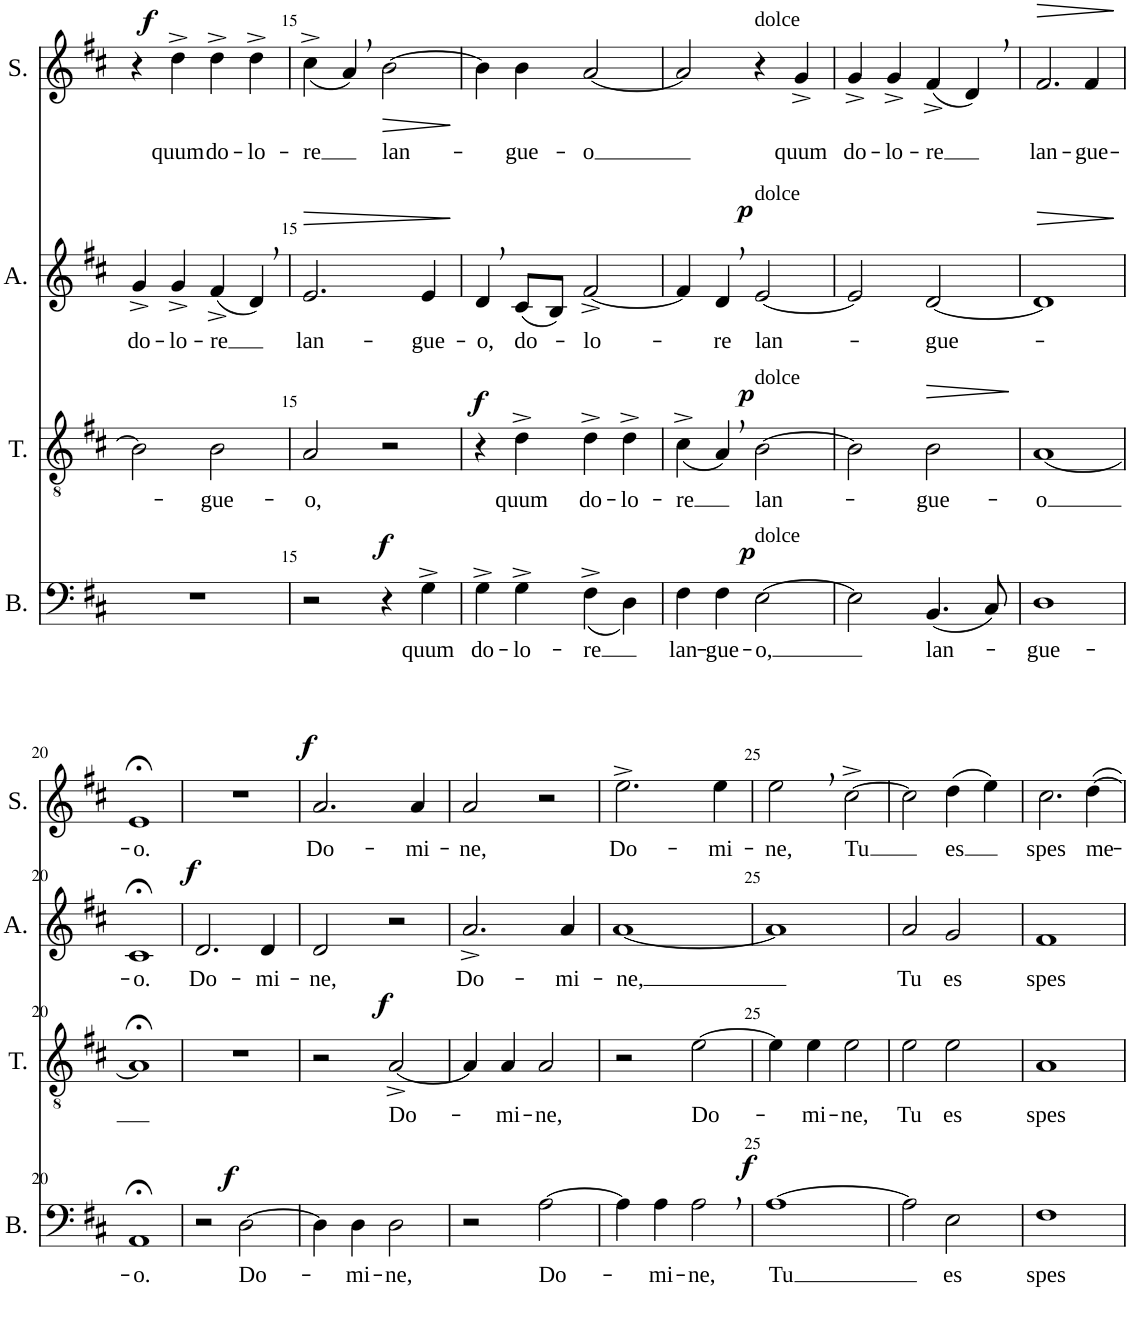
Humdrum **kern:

**kern	**text	**dynam	**kern	**text	**dynam	**kern	**text	**dynam	**kern	**text	**dynam
*part4	*part4	*part4	*part3	*part3	*part3	*part2	*part2	*part2	*part1	*part1	*part1
*staff4	*staff4	*staff4	*staff3	*staff3	*staff3	*staff2	*staff2	*staff2	*staff1	*staff1	*staff1
*I"Bass	*	*	*I"Tenor	*	*	*I"Alto	*	*	*I"Soprano	*	*
*I'B.	*	*	*I'T.	*	*	*I'A.	*	*	*I'S.	*	*
!!LO:PB:g=z
*clefF4	*	*	*clefGv2	*	*	*clefG2	*	*	*clefG2	*	*
*k[f#c#]	*	*	*k[f#c#]	*	*	*k[f#c#]	*	*	*k[f#c#]	*	*
*M4/4	*	*	*M4/4	*	*	*M4/4	*	*	*M4/4	*	*
*met(c)	*	*	*met(c)	*	*	*met(c)	*	*	*met(c)	*	*
=14	=14	=14	=14	=14	=14	=14	=14	=14	=14	=14	=14
!	!	!	!	!	!	!	!LO:LY:b	!	!	!	!
1r	.	.	2B\]	.	.	4g^/	do-	.	4r	.	.
!	!	!	!	!	!	!	!LO:LY:b	!	!	!LO:LY:b	!LO:DY:a
.	.	.	.	.	.	4g^/	-lo-	.	4dd^\	quum	f
!	!	!	!	!LO:LY:b	!	!	!LO:LY:b	!	!	!LO:LY:b	!
.	.	.	2B\	-gue-	.	(4f#^/	-re	.	4dd^\	do-	.
!	!	!	!	!	!	!	!	!	!	!LO:LY:b	!
.	.	.	.	.	.	4d,/)	.	.	4dd^\	-lo-	.
=15	=15	=15	=15	=15	=15	=15	=15	=15	=15	=15	=15
!	!	!	!	!LO:LY:b	!	!	!LO:LY:b	!LO:HP:b	!	!LO:LY:b	!
2r	.	.	2A/	-o,	.	2.e/	lan-	>	(<4cc#^\	-re	.
.	.	.	.	.	.	.	.	.	4a,/)	.	.
!	!	!LO:DY:a	!	!	!	!	!	!	!	!LO:LY:b	!LO:HP:b
4r	.	f	2r	.	.	.	.	.	[2b\	lan-	>
!	!LO:LY:b	!	!	!	!	!	!LO:LY:b	!	!	!	!
4G^\	quum	.	.	.	.	4e/	-gue-	.	.	.	.
.	.	.	.	.	.	.	.	]	.	.	]
=16	=16	=16	=16	=16	=16	=16	=16	=16	=16	=16	=16
!	!LO:LY:b	!	!	!	!LO:DY:a	!	!LO:LY:b	!	!	!	!
4G^\	do-	.	4r	.	f	4d,/	-o,	.	4b\]	.	.
!	!LO:LY:b	!	!	!LO:LY:b	!	!	!LO:LY:b	!	!	!LO:LY:b	!
4G^\	-lo-	.	4d^\	quum	.	(8c#/L	do-	.	4b\	-gue-	.
.	.	.	.	.	.	8B/J)	.	.	.	.	.
!	!LO:LY:b	!	!	!LO:LY:b	!	!	!LO:LY:b	!	!	!LO:LY:b	!
(<4F#^\	-re	.	4d^\	do-	.	[2f#^/	-lo-	.	[2a/	-o	.
!	!	!	!	!LO:LY:b	!	!	!	!	!	!	!
4D\)	.	.	4d^\	-lo-	.	.	.	.	.	.	.
=17	=17	=17	=17	=17	=17	=17	=17	=17	=17	=17	=17
!	!LO:LY:b	!	!	!LO:LY:b	!	!	!	!	!	!	!
4F#\	lan-	.	(<4c#^\	-re	.	4f#/]	.	.	2a/]	.	.
!	!LO:LY:b	!	!	!	!	!	!LO:LY:b	!	!	!	!
4F#\	-gue-	.	4A,/)	.	.	4d,/	-re	.	.	.	.
!	!	!	!	!	!	!	!	!	!LO:TX:a:t=dolce	!	!
!	!	!	!	!	!	!LO:TX:a:t=dolce	!	!	!	!	!
!	!	!	!LO:TX:a:t=dolce	!	!	!	!	!	!	!	!
!LO:TX:a:t=dolce	!	!	!	!	!	!	!	!	!	!	!
!	!LO:LY:b	!LO:DY:a	!	!LO:LY:b	!LO:DY:a	!	!LO:LY:b	!LO:DY:a	!	!	!
[2E\	-o,	p	[2B\	lan-	p	[2e/	lan-	p	4r	.	.
!	!	!	!	!	!	!	!	!	!	!LO:LY:b	!
.	.	.	.	.	.	.	.	.	4g^/	quum	.
=18	=18	=18	=18	=18	=18	=18	=18	=18	=18	=18	=18
!	!	!	!	!	!	!	!	!	!	!LO:LY:b	!
2E\]	.	.	2B\]	.	.	2e/]	.	.	4g^/	do-	.
!	!	!	!	!	!	!	!	!	!	!LO:LY:b	!
.	.	.	.	.	.	.	.	.	4g^/	-lo-	.
!	!LO:LY:b	!	!	!LO:LY:b	!LO:HP:b	!	!LO:LY:b	!	!	!LO:LY:b	!
(4.BB/	lan-	.	2B\	-gue-	>	[2d/	-gue-	.	(4f#^/	-re	.
.	.	.	.	.	.	.	.	.	4d,/)	.	.
8C#/)	.	.	.	.	.	.	.	.	.	.	.
.	.	.	.	.	]	.	.	.	.	.	.
=19	=19	=19	=19	=19	=19	=19	=19	=19	=19	=19	=19
!	!LO:LY:b	!	!	!LO:LY:b	!	!	!	!LO:HP:b	!	!LO:LY:b	!LO:HP:b
1D	-gue-	.	[1A	-o	.	1d]	.	>	2.f#/	lan-	>
!	!	!	!	!	!	!	!	!	!	!LO:LY:b	!
.	.	.	.	.	.	.	.	.	4f#/	-gue-	.
.	.	.	.	.	.	.	.	]	.	.	]
!!LO:LB:g=z
=20	=20	=20	=20	=20	=20	=20	=20	=20	=20	=20	=20
!	!LO:LY:b	!	!	!	!	!	!LO:LY:b	!	!	!LO:LY:b	!
1AA;<	-o.	.	1A;<]	.	.	1c#;<	-o.	.	1e;<	-o.	.
=21	=21	=21	=21	=21	=21	=21	=21	=21	=21	=21	=21
!	!	!	!	!	!	!	!LO:LY:b	!LO:DY:a	!	!	!
2r	.	.	1r	.	.	2.d/	Do-	f	1r	.	.
!	!LO:LY:b	!LO:DY:b	!	!	!	!	!	!	!	!	!
[2D\	Do-	f	.	.	.	.	.	.	.	.	.
!	!	!	!	!	!	!	!LO:LY:b	!	!	!	!
.	.	.	.	.	.	4d/	-mi-	.	.	.	.
=22	=22	=22	=22	=22	=22	=22	=22	=22	=22	=22	=22
!	!	!	!	!	!	!	!LO:LY:b	!	!	!LO:LY:b	!LO:DY:a
4D\]	.	.	2r	.	.	2d/	-ne,	.	2.a/	Do-	f
!	!LO:LY:b	!	!	!	!	!	!	!	!	!	!
4D\	-mi-	.	.	.	.	.	.	.	.	.	.
!	!LO:LY:b	!	!	!LO:LY:b	!LO:DY:a	!	!	!	!	!	!
2D\	-ne,	.	[2A^/	Do-	f	2r	.	.	.	.	.
!	!	!	!	!	!	!	!	!	!	!LO:LY:b	!
.	.	.	.	.	.	.	.	.	4a/	-mi-	.
=23	=23	=23	=23	=23	=23	=23	=23	=23	=23	=23	=23
!	!	!	!	!	!	!	!LO:LY:b	!	!	!LO:LY:b	!
2r	.	.	4A/]	.	.	2.a^/	Do-	.	2a/	-ne,	.
!	!	!	!	!LO:LY:b	!	!	!	!	!	!	!
.	.	.	4A/	-mi-	.	.	.	.	.	.	.
!	!LO:LY:b	!	!	!LO:LY:b	!	!	!	!	!	!	!
[2A\	Do-	.	2A/	-ne,	.	.	.	.	2r	.	.
!	!	!	!	!	!	!	!LO:LY:b	!	!	!	!
.	.	.	.	.	.	4a/	-mi-	.	.	.	.
=24	=24	=24	=24	=24	=24	=24	=24	=24	=24	=24	=24
!	!	!	!	!	!	!	!LO:LY:b	!	!	!LO:LY:b	!
4A\]	.	.	2r	.	.	[1a	-ne,	.	2.ee^\	Do-	.
!	!LO:LY:b	!	!	!	!	!	!	!	!	!	!
4A\	-mi-	.	.	.	.	.	.	.	.	.	.
!	!LO:LY:b	!	!	!LO:LY:b	!	!	!	!	!	!	!
2A,\	-ne,	.	[2e\	Do-	.	.	.	.	.	.	.
!	!	!	!	!	!	!	!	!	!	!LO:LY:b	!
.	.	.	.	.	.	.	.	.	4ee\	-mi-	.
=25	=25	=25	=25	=25	=25	=25	=25	=25	=25	=25	=25
!	!LO:LY:b	!LO:DY:a	!	!	!	!	!	!	!	!LO:LY:b	!
[1A	-Tu	f	4e\]	.	.	1a]	.	.	2ee,\	-ne,	.
!	!	!	!	!LO:LY:b	!	!	!	!	!	!	!
.	.	.	4e\	-mi-	.	.	.	.	.	.	.
!	!	!	!	!LO:LY:b	!	!	!	!	!	!LO:LY:b	!
.	.	.	2e\	-ne,	.	.	.	.	[2cc#^\	Tu	.
=26	=26	=26	=26	=26	=26	=26	=26	=26	=26	=26	=26
!	!	!	!	!LO:LY:b	!	!	!LO:LY:b	!	!	!	!
2A\]	.	.	2e\	Tu	.	2a/	Tu	.	2cc#\]	.	.
!	!LO:LY:b	!	!	!LO:LY:b	!	!	!LO:LY:b	!	!	!LO:LY:b	!
2E\	es	.	2e\	es	.	2g/	es	.	(4dd\	es	.
.	.	.	.	.	.	.	.	.	4ee\)	.	.
=27	=27	=27	=27	=27	=27	=27	=27	=27	=27	=27	=27
!	!LO:LY:b	!	!	!LO:LY:b	!	!	!LO:LY:b	!	!	!LO:LY:b	!
1F#	spes	.	1A	spes	.	1f#	spes	.	2.cc#\	spes	.
!	!	!	!	!	!	!	!	!	!	!LO:LY:b	!
.	.	.	.	.	.	.	.	.	[4dd\	me-	.
=	=	=	=	=	=	=	=	=	=	=	=
*-	*-	*-	*-	*-	*-	*-	*-	*-	*-	*-	*-
